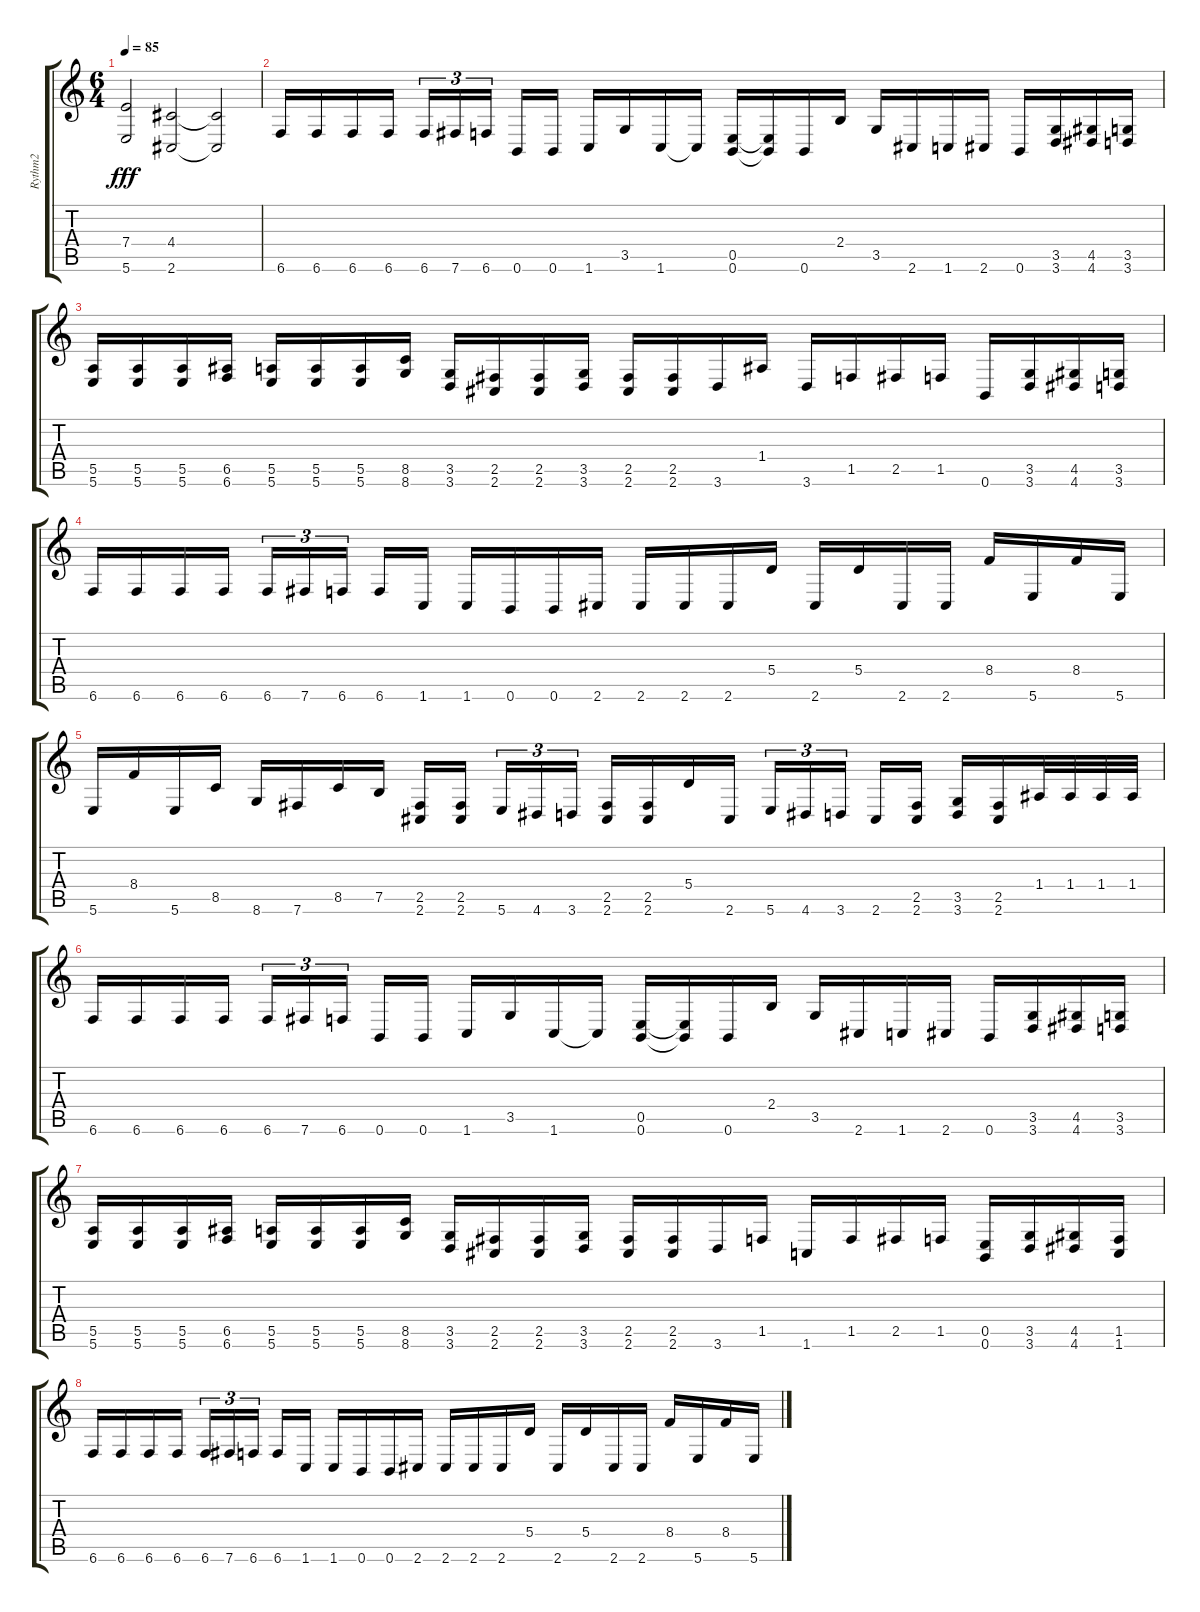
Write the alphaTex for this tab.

\track ("Rythm2" "Rythm2") {instrument distortionguitar}
\staff {score tabs}
\tuning (B3 Gb3 D3 A2 E2 B1) {hide}
\ts (6 4)
\tempo 85
\clef g2
\ks c
(7.4 5.6).2{dy fff} (4.4 2.6).2 (4.4{t} 2.6{t}).2 |
6.6.16 6.6.16 6.6.16 6.6.16{beam splitsecondary} 6.6.16{tu (3 2)} 7.6.16{tu (3 2)} 6.6.16{tu (3 2) beam splitsecondary} 0.6.16 0.6.16 1.6.16 3.5.16 1.6.16 1.6{t}.16 (0.5 0.6).16 (0.5{t} 0.6{t}).16 0.6.16 2.4.16 3.5.16 2.6.16 1.6.16 2.6.16 0.6.16 (3.5 3.6).16 (4.5 4.6).16 (3.5 3.6).16 |
(5.5 5.6).16 (5.5 5.6).16 (5.5 5.6).16 (6.5 6.6).16 (5.5 5.6).16 (5.5 5.6).16 (5.5 5.6).16 (8.5 8.6).16 (3.5 3.6).16 (2.5 2.6).16 (2.5 2.6).16 (3.5 3.6).16 (2.5 2.6).16 (2.5 2.6).16 3.6.16 1.4.16 3.6.16 1.5.16 2.5.16 1.5.16 0.6.16 (3.5 3.6).16 (4.5 4.6).16 (3.5 3.6).16 |
6.6.16 6.6.16 6.6.16 6.6.16{beam splitsecondary} 6.6.16{tu (3 2)} 7.6.16{tu (3 2)} 6.6.16{tu (3 2) beam splitsecondary} 6.6.16 1.6.16 1.6.16 0.6.16 0.6.16 2.6.16 2.6.16 2.6.16 2.6.16 5.4.16 2.6.16 5.4.16 2.6.16 2.6.16 8.4.16 5.6.16 8.4.16 5.6.16 |
5.6.16 8.4.16 5.6.16 8.5.16 8.6.16 7.6.16 8.5.16 7.5.16 (2.5 2.6).16 (2.5 2.6).16{beam splitsecondary} 5.6.16{tu (3 2)} 4.6.16{tu (3 2)} 3.6.16{tu (3 2)} (2.5 2.6).16 (2.5 2.6).16 5.4.16 2.6.16{beam splitsecondary} 5.6.16{tu (3 2)} 4.6.16{tu (3 2)} 3.6.16{tu (3 2) beam splitsecondary} 2.6.16 (2.5 2.6).16 (3.5 3.6).16 (2.5 2.6).16 1.4.32 1.4.32 1.4.32 1.4.32 |
6.6.16 6.6.16 6.6.16 6.6.16{beam splitsecondary} 6.6.16{tu (3 2)} 7.6.16{tu (3 2)} 6.6.16{tu (3 2) beam splitsecondary} 0.6.16 0.6.16 1.6.16 3.5.16 1.6.16 1.6{t}.16 (0.5 0.6).16 (0.5{t} 0.6{t}).16 0.6.16 2.4.16 3.5.16 2.6.16 1.6.16 2.6.16 0.6.16 (3.5 3.6).16 (4.5 4.6).16 (3.5 3.6).16 |
(5.5 5.6).16 (5.5 5.6).16 (5.5 5.6).16 (6.5 6.6).16 (5.5 5.6).16 (5.5 5.6).16 (5.5 5.6).16 (8.5 8.6).16 (3.5 3.6).16 (2.5 2.6).16 (2.5 2.6).16 (3.5 3.6).16 (2.5 2.6).16 (2.5 2.6).16 3.6.16 1.5.16 1.6.16 1.5.16 2.5.16 1.5.16 (0.5 0.6).16 (3.5 3.6).16 (4.5 4.6).16 (1.5 1.6).16 |
6.6.16 6.6.16 6.6.16 6.6.16{beam splitsecondary} 6.6.16{tu (3 2)} 7.6.16{tu (3 2)} 6.6.16{tu (3 2) beam splitsecondary} 6.6.16 1.6.16 1.6.16 0.6.16 0.6.16 2.6.16 2.6.16 2.6.16 2.6.16 5.4.16 2.6.16 5.4.16 2.6.16 2.6.16 8.4.16 5.6.16 8.4.16 5.6.16
